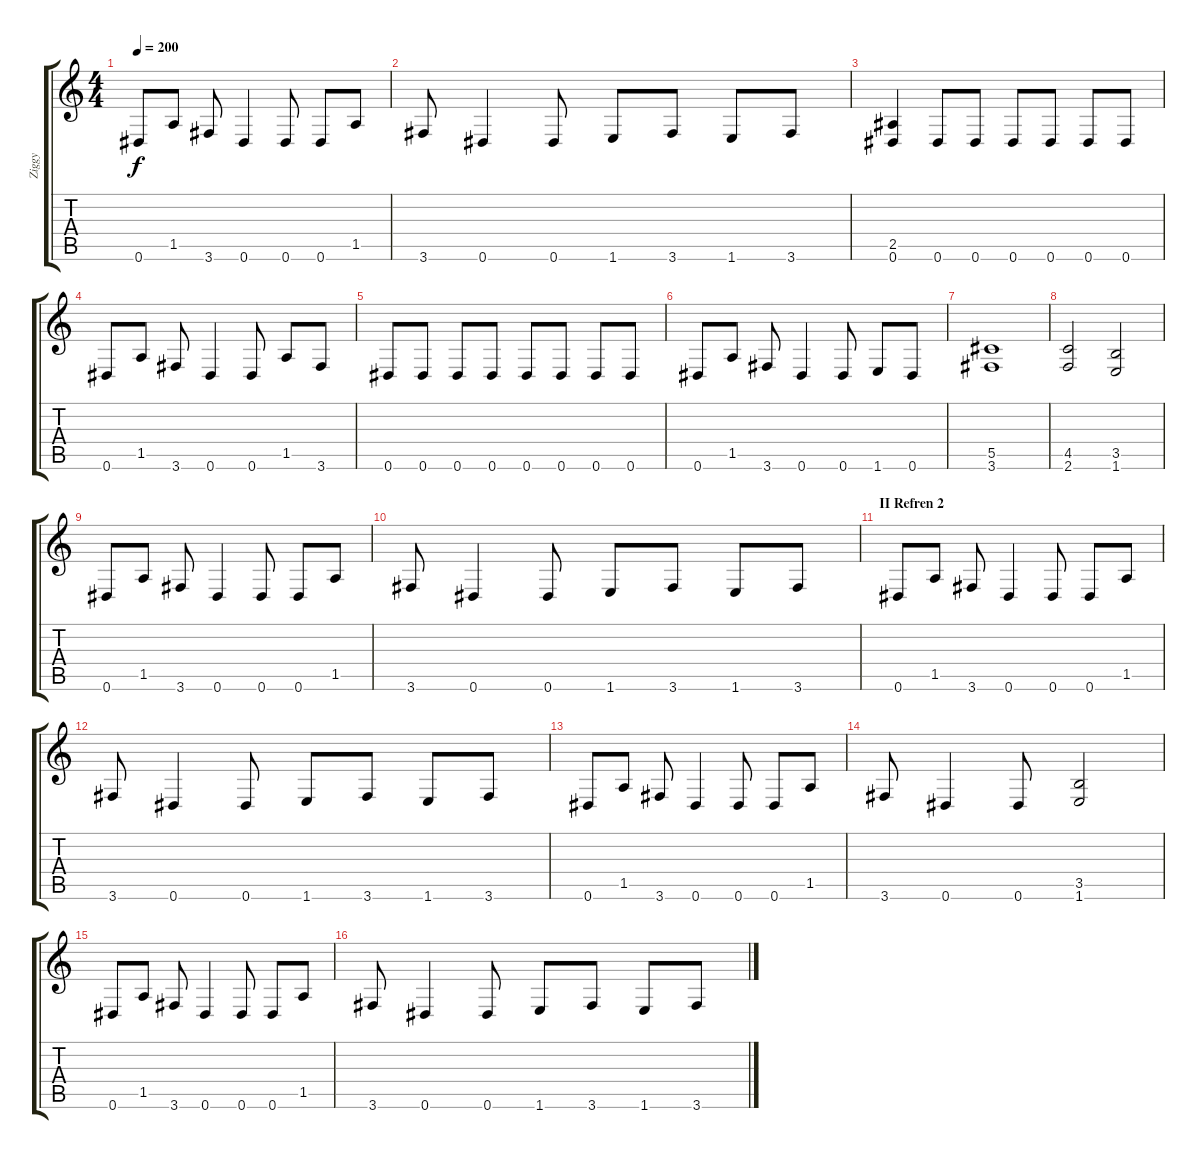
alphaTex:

\track ("Ziggy" "Ziggy") {instrument overdrivenguitar}
\staff {score tabs}
\tuning (Eb4 Bb3 Gb3 Db3 Ab2 Eb2) {hide}
\ts (4 4)
\tempo 200
\clef g2
\ks c
0.6.8{dy f} 1.5.8 3.6.8 0.6.4 0.6.8 0.6.8 1.5.8 |
3.6.8 0.6.4 0.6.8 1.6.8 3.6.8 1.6.8 3.6.8 |
(2.5 0.6).4 0.6.8 0.6.8 0.6.8 0.6.8 0.6.8 0.6.8 |
0.6.8 1.5.8 3.6.8 0.6.4 0.6.8 1.5.8 3.6.8 |
0.6.8 0.6.8 0.6.8 0.6.8 0.6.8 0.6.8 0.6.8 0.6.8 |
0.6.8 1.5.8 3.6.8 0.6.4 0.6.8 1.6.8 0.6.8 |
(5.5 3.6).1 |
(4.5 2.6).2 (3.5 1.6).2 |
0.6.8 1.5.8 3.6.8 0.6.4 0.6.8 0.6.8 1.5.8 |
3.6.8 0.6.4 0.6.8 1.6.8 3.6.8 1.6.8 3.6.8 |
\section ("" "II Refren 2")
0.6.8 1.5.8 3.6.8 0.6.4 0.6.8 0.6.8 1.5.8 |
3.6.8 0.6.4 0.6.8 1.6.8 3.6.8 1.6.8 3.6.8 |
0.6.8 1.5.8 3.6.8 0.6.4 0.6.8 0.6.8 1.5.8 |
3.6.8 0.6.4 0.6.8 (3.5 1.6).2 |
0.6.8 1.5.8 3.6.8 0.6.4 0.6.8 0.6.8 1.5.8 |
3.6.8 0.6.4 0.6.8 1.6.8 3.6.8 1.6.8 3.6.8
